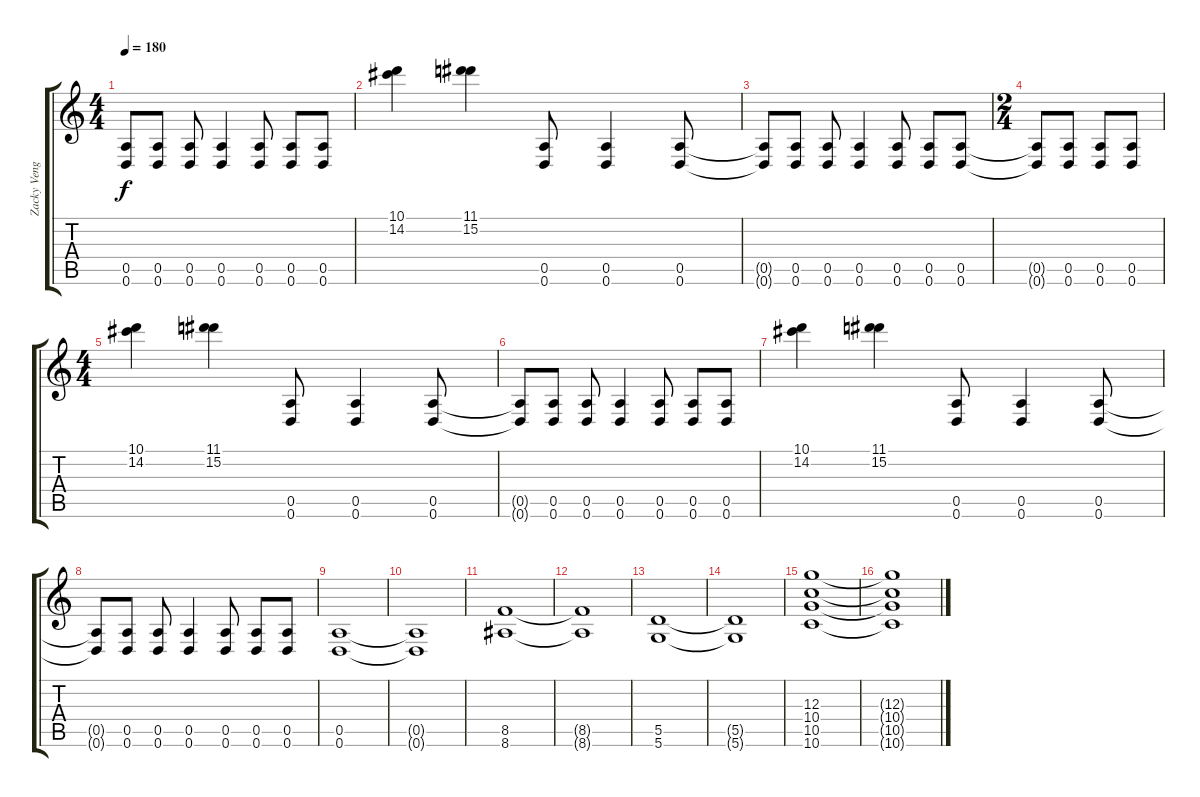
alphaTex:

\track ("Zacky Vengeance" "Zacky Veng") {instrument distortionguitar}
\staff {score tabs}
\tuning (E4 B3 G3 D3 A2 D2) {hide}
\ts (4 4)
\tempo 180
\clef g2
\ks c
(0.5{t} 0.6{t}).8{dy f} (0.5 0.6).8 (0.5 0.6).8 (0.5 0.6).4 (0.5 0.6).8 (0.5 0.6).8 (0.5 0.6).8 |
(10.1 14.2).4 (11.1 15.2).4 (0.5 0.6).8 (0.5 0.6).4 (0.5 0.6).8 |
(0.5{t} 0.6{t}).8 (0.5 0.6).8 (0.5 0.6).8 (0.5 0.6).4 (0.5 0.6).8 (0.5 0.6).8 (0.5 0.6).8 |
\ts (2 4)
(0.5{t} 0.6{t}).8 (0.5 0.6).8 (0.5 0.6).8 (0.5 0.6).8 |
\ts (4 4)
(10.1 14.2).4 (11.1 15.2).4 (0.5 0.6).8 (0.5 0.6).4 (0.5 0.6).8 |
(0.5{t} 0.6{t}).8 (0.5 0.6).8 (0.5 0.6).8 (0.5 0.6).4 (0.5 0.6).8 (0.5 0.6).8 (0.5 0.6).8 |
(10.1 14.2).4 (11.1 15.2).4 (0.5 0.6).8 (0.5 0.6).4 (0.5 0.6).8 |
(0.5{t} 0.6{t}).8 (0.5 0.6).8 (0.5 0.6).8 (0.5 0.6).4 (0.5 0.6).8 (0.5 0.6).8 (0.5 0.6).8 |
(0.5 0.6).1 |
(0.5{t} 0.6{t}).1 |
(8.5 8.6).1 |
(8.5{t} 8.6{t}).1 |
(5.5 5.6).1 |
(5.5{t} 5.6{t}).1 |
(12.3 10.4 10.5 10.6).1 |
(12.3{t} 10.4{t} 10.5{t} 10.6{t}).1
